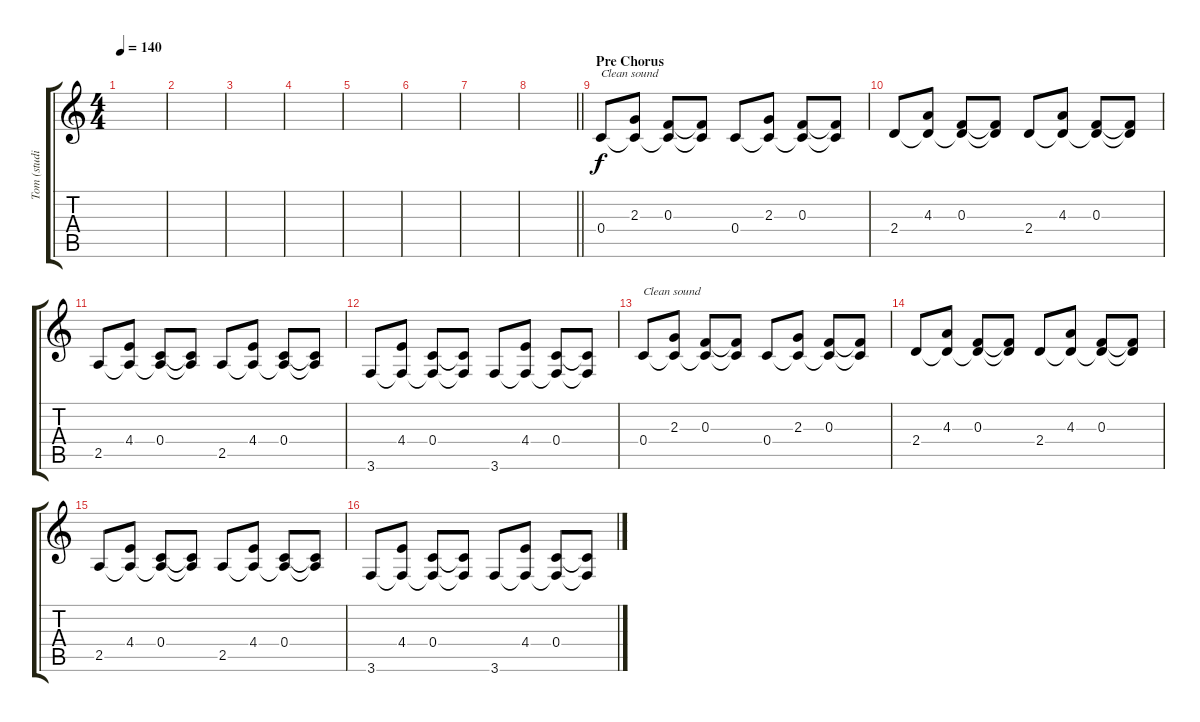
\track ("Tom (studio guitar)" "Tom (studi") {instrument electricguitarjazz}
\staff {score tabs}
\tuning (D4 A3 F3 C3 G2 D2) {hide}
\ts (4 4)
\tempo 140
\clef g2
\ks c
|
|
|
|
|
|
|
\barLineRight lightlight
|
\section ("" "Pre Chorus")
0.4.8{txt "Clean sound"} (2.3 0.4{t}).8 (0.3 0.4{t}).8 (0.3{t} 0.4{t}).8 0.4.8 (2.3 0.4{t}).8 (0.3 0.4{t}).8 (0.3{t} 0.4{t}).8 |
2.4.8 (4.3 2.4{t}).8 (0.3 2.4{t}).8 (0.3{t} 2.4{t}).8 2.4.8 (4.3 2.4{t}).8 (0.3 2.4{t}).8 (0.3{t} 2.4{t}).8 |
2.5.8 (4.4 2.5{t}).8 (0.4 2.5{t}).8 (0.4{t} 2.5{t}).8 2.5.8 (4.4 2.5{t}).8 (0.4 2.5{t}).8 (0.4{t} 2.5{t}).8 |
3.6.8 (4.4 3.6{t}).8 (0.4 3.6{t}).8 (0.4{t} 3.6{t}).8 3.6.8 (4.4 3.6{t}).8 (0.4 3.6{t}).8 (0.4{t} 3.6{t}).8 |
0.4.8{txt "Clean sound"} (2.3 0.4{t}).8 (0.3 0.4{t}).8 (0.3{t} 0.4{t}).8 0.4.8 (2.3 0.4{t}).8 (0.3 0.4{t}).8 (0.3{t} 0.4{t}).8 |
2.4.8 (4.3 2.4{t}).8 (0.3 2.4{t}).8 (0.3{t} 2.4{t}).8 2.4.8 (4.3 2.4{t}).8 (0.3 2.4{t}).8 (0.3{t} 2.4{t}).8 |
2.5.8 (4.4 2.5{t}).8 (0.4 2.5{t}).8 (0.4{t} 2.5{t}).8 2.5.8 (4.4 2.5{t}).8 (0.4 2.5{t}).8 (0.4{t} 2.5{t}).8 |
3.6.8 (4.4 3.6{t}).8 (0.4 3.6{t}).8 (0.4{t} 3.6{t}).8 3.6.8 (4.4 3.6{t}).8 (0.4 3.6{t}).8 (0.4{t} 3.6{t}).8
